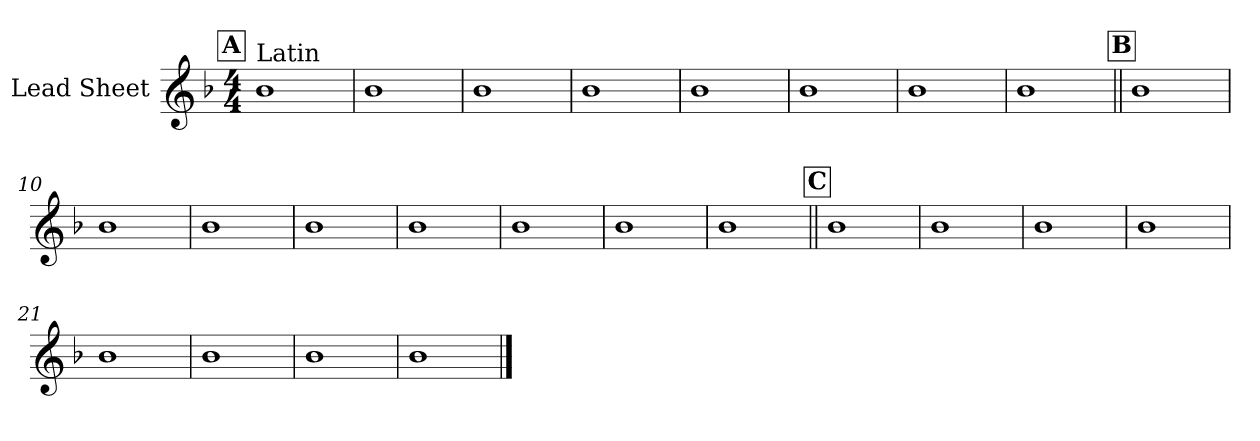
**kern
*part1
*staff1
*I"Lead Sheet
*clefG2
*k[b-]
*F:
*M4/4
!!LO:REH:place=s1:a:fs=14:t=A
=1
!LO:TX:a:t=Latin
1b-
=2
1b-
=3
1b-
=4
1b-
!!LO:LB:g=z
=5
1b-
=6
1b-
=7
1b-
=8
1b-
!!LO:LB:g=z
!!LO:REH:place=s1:a:fs=14:t=B
=9||
1b-
=10
1b-
=11
1b-
=12
1b-
!!LO:LB:g=z
=13
1b-
=14
1b-
=15
1b-
=16
1b-
!!LO:LB:g=z
!!LO:REH:place=s1:a:fs=14:t=C
=17||
1b-
=18
1b-
=19
1b-
=20
1b-
!!LO:LB:g=z
=21
1b-
=22
1b-
=23
1b-
=24
1b-
==
*-
